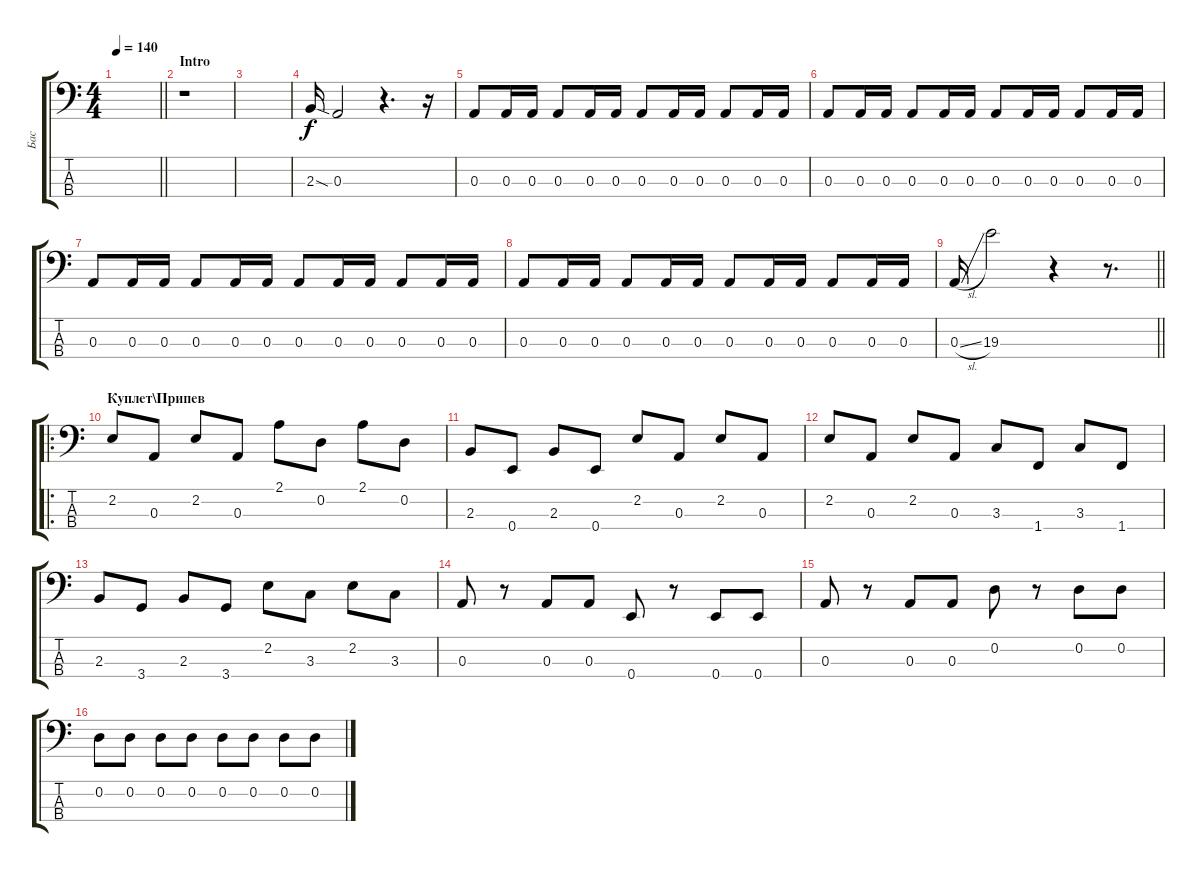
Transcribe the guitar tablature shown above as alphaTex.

\track ("Бас" "Бас") {instrument electricbassfinger}
\staff {score tabs}
\tuning (G2 D2 A1 E1) {hide}
\ts (4 4)
\tempo 140
\clef f4
\barLineRight lightlight
\ks c
|
\section ("" "Intro")
r.1 |
|
2.3{sod}.16{instrument slapbass1} 0.3.2 r.4{d} r.16 |
0.3.8 0.3.16 0.3.16 0.3.8 0.3.16 0.3.16 0.3.8 0.3.16 0.3.16 0.3.8 0.3.16 0.3.16 |
0.3.8 0.3.16 0.3.16 0.3.8 0.3.16 0.3.16 0.3.8 0.3.16 0.3.16 0.3.8 0.3.16 0.3.16 |
0.3.8 0.3.16 0.3.16 0.3.8 0.3.16 0.3.16 0.3.8 0.3.16 0.3.16 0.3.8 0.3.16 0.3.16 |
0.3.8 0.3.16 0.3.16 0.3.8 0.3.16 0.3.16 0.3.8 0.3.16 0.3.16 0.3.8 0.3.16 0.3.16 |
\barLineRight lightlight
0.3{sl}.16 19.3.2 r.4 r.8{d} |
\ro
\section ("" "Куплет\\Припев")
2.2.8{instrument electricbassfinger} 0.3.8 2.2.8 0.3.8 2.1.8 0.2.8 2.1.8 0.2.8 |
2.3.8 0.4.8 2.3.8 0.4.8 2.2.8 0.3.8 2.2.8 0.3.8 |
2.2.8 0.3.8 2.2.8 0.3.8 3.3.8 1.4.8 3.3.8 1.4.8 |
2.3.8 3.4.8 2.3.8 3.4.8 2.2.8 3.3.8 2.2.8 3.3.8 |
0.3.8 r.8 0.3.8 0.3.8 0.4.8 r.8 0.4.8 0.4.8 |
0.3.8 r.8 0.3.8 0.3.8 0.2.8 r.8 0.2.8 0.2.8 |
0.2.8 0.2.8 0.2.8 0.2.8 0.2.8 0.2.8 0.2.8 0.2.8
